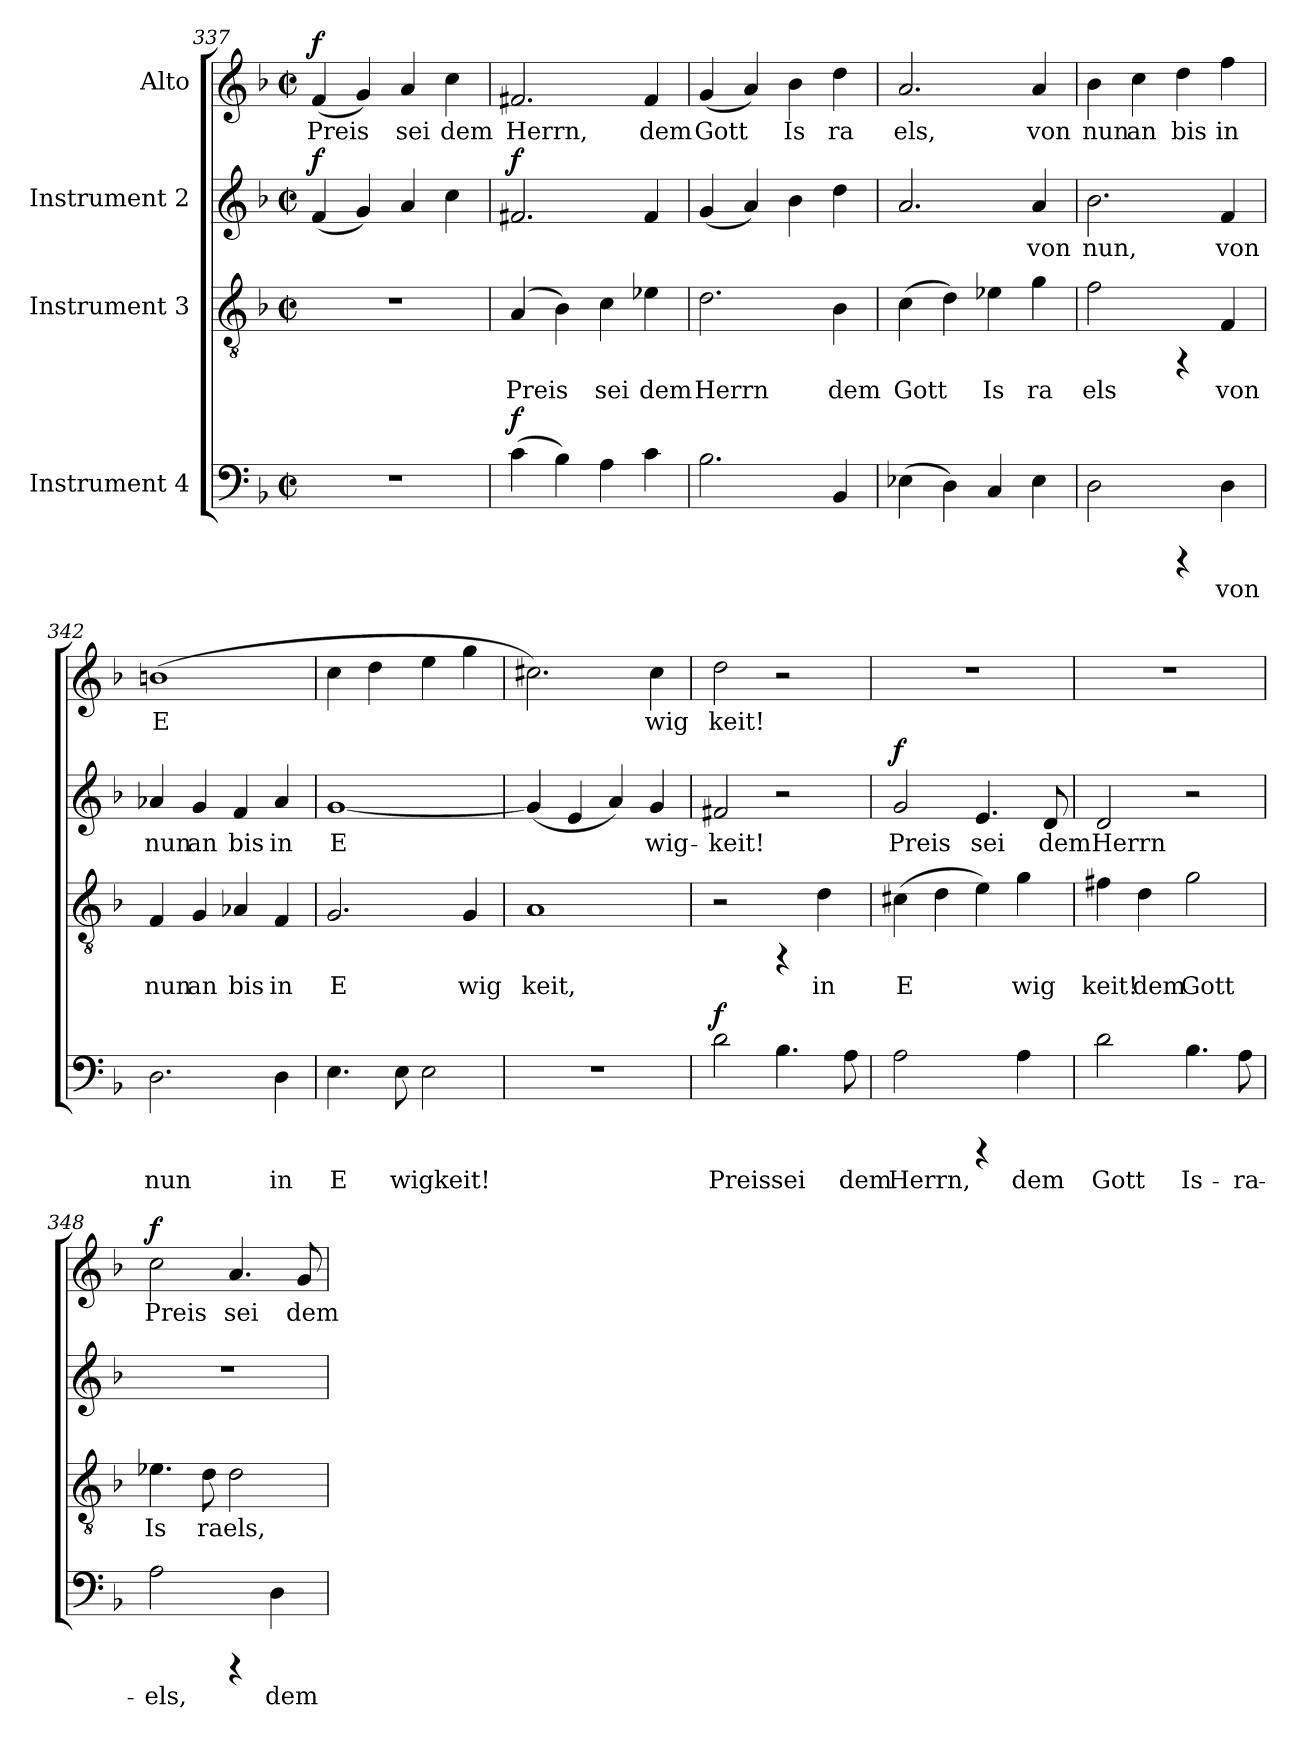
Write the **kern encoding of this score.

**kern	**text	**dynam	**kern	**text	**kern	**text	**dynam	**kern	**text	**dynam
*part4	*part4	*part4	*part3	*part3	*part2	*part2	*part2	*part1	*part1	*part1
*staff4	*staff4	*staff4	*staff3	*staff3	*staff2	*staff2	*staff2	*staff1	*staff1	*staff1
*I"Instrument 4	*	*	*I"Instrument 3	*	*I"Instrument 2	*	*	*I"Alto	*	*
*clefF4	*	*	*clefGv2	*	*clefG2	*	*	*clefG2	*	*
*k[b-]	*	*	*k[b-]	*	*k[b-]	*	*	*k[b-]	*	*
*F:	*	*	*F:	*	*F:	*	*	*F:	*	*
*M2/2	*	*	*M2/2	*	*M2/2	*	*	*M2/2	*	*
*met(c|)	*	*	*met(c|)	*	*met(c|)	*	*	*met(c|)	*	*
=337	=337	=337	=337	=337	=337	=337	=337	=337	=337	=337
!	!	!	!	!	!	!LO:LY:b:cj	!LO:DY:b	!	!LO:LY:b:cj	!LO:DY:a
1r	.	.	1r	.	(<4f/	--	f	(<4f/	Preis	f
!	!	!	!	!	!	!LO:LY:b:cj	!	!	!LO:LY:b:cj	!
.	.	.	.	.	4g/)	--	.	4g/)	.	.
!	!	!	!	!	!	!LO:LY:b:cj	!	!	!LO:LY:b:cj	!
.	.	.	.	.	4a/	--	.	4a/	sei	.
!	!	!	!	!	!	!LO:LY:b:cj	!	!	!LO:LY:b:cj	!
.	.	.	.	.	4cc\	--	.	4cc\	dem	.
=338	=338	=338	=338	=338	=338	=338	=338	=338	=338	=338
!	!LO:LY:b:cj	!LO:DY:b	!	!LO:LY:b:cj	!	!LO:LY:b:cj	!LO:DY:b	!	!LO:LY:b:cj	!
(>4c\	.	f	(>4A/	Preis	2.f#X/	--	f	2.f#X/	Herrn,	.
!	!LO:LY:b:cj	!	!	!LO:LY:b:cj	!	!	!	!	!	!
4B-\)	.	.	4B-\)	.	.	.	.	.	.	.
!	!LO:LY:b:cj	!	!	!LO:LY:b:cj	!	!	!	!	!	!
4A\	.	.	4c\	sei	.	.	.	.	.	.
!	!LO:LY:b:cj	!	!	!LO:LY:b:cj	!	!LO:LY:b:cj	!	!	!LO:LY:b:cj	!
4c\	.	.	4e-X\	dem	4f#/	--	.	4f#/	dem	.
=339	=339	=339	=339	=339	=339	=339	=339	=339	=339	=339
!	!LO:LY:b:cj	!	!	!LO:LY:b:cj	!	!LO:LY:b:cj	!	!	!LO:LY:b:cj	!
2.B-\	.	.	2.d\	Herrn	(<4g/	--	.	(<4g/	Gott	.
!	!	!	!	!	!	!LO:LY:b:cj	!	!	!LO:LY:b:cj	!
.	.	.	.	.	4a/)	--	.	4a/)	.	.
!	!	!	!	!	!	!LO:LY:b:cj	!	!	!LO:LY:b:cj	!
.	.	.	.	.	4b-\	--	.	4b-\	Is	.
!	!LO:LY:b:cj	!	!	!LO:LY:b:cj	!	!LO:LY:b:cj	!	!	!LO:LY:b:cj	!
4BB-/	.	.	4B-\	dem	4dd\	--	.	4dd\	ra	.
!!LO:PB:g=z
=340	=340	=340	=340	=340	=340	=340	=340	=340	=340	=340
!	!LO:LY:b:cj	!	!	!LO:LY:b:cj	!	!LO:LY:b:cj	!	!	!LO:LY:b:cj	!
(>4E-X\	.	.	(>4c\	Gott	2.a/	--	.	2.a/	els,	.
!	!LO:LY:b:cj	!	!	!LO:LY:b:cj	!	!	!	!	!	!
4D\)	.	.	4d\)	.	.	.	.	.	.	.
!	!LO:LY:b:cj	!	!	!LO:LY:b:cj	!	!	!	!	!	!
4C/	.	.	4e-X\	Is	.	.	.	.	.	.
!	!LO:LY:b:cj	!	!	!LO:LY:b:cj	!	!LO:LY:b:cj	!	!	!LO:LY:b:cj	!
4E-\	.	.	4g\	ra	4a/	-von	.	4a/	von	.
=341	=341	=341	=341	=341	=341	=341	=341	=341	=341	=341
!	!LO:LY:b:cj	!	!	!LO:LY:b:cj	!	!LO:LY:b:cj	!	!	!LO:LY:b:cj	!
2D\	.	.	2f\	els	2.b-\	nun,	.	4b-\	nun	.
!	!	!	!	!	!	!	!	!	!LO:LY:b:cj	!
.	.	.	.	.	.	.	.	4cc\	an	.
!	!	!	!	!	!	!	!	!	!LO:LY:b:cj	!
4rCCC	.	.	4rFF	.	.	.	.	4dd\	bis	.
!	!LO:LY:b:cj	!	!	!LO:LY:b:cj	!	!LO:LY:b:cj	!	!	!LO:LY:b:cj	!
4D\	von	.	4F/	von	4f/	von	.	4ff\	in	.
=342	=342	=342	=342	=342	=342	=342	=342	=342	=342	=342
!	!LO:LY:b:cj	!	!	!LO:LY:b:cj	!	!LO:LY:b:cj	!	!	!LO:LY:b:cj	!
2.D\	nun	.	4F/	nun	4a-X/	nun	.	(>1bn	E	.
!	!	!	!	!LO:LY:b:cj	!	!LO:LY:b:cj	!	!	!	!
.	.	.	4G/	an	4g/	an	.	.	.	.
!	!	!	!	!LO:LY:b:cj	!	!LO:LY:b:cj	!	!	!	!
.	.	.	4A-X/	bis	4f/	bis	.	.	.	.
!	!LO:LY:b:cj	!	!	!LO:LY:b:cj	!	!LO:LY:b:cj	!	!	!	!
4D\	in	.	4F/	in	4a-/	in	.	.	.	.
=343	=343	=343	=343	=343	=343	=343	=343	=343	=343	=343
!	!LO:LY:b:cj	!	!	!LO:LY:b:cj	!	!LO:LY:b:cj	!	!	!LO:LY:b:cj	!
4.E\	E	.	2.G/	E	[<1g	E-	.	4cc\	.	.
!	!	!	!	!	!	!	!	!	!LO:LY:b:cj	!
.	.	.	.	.	.	.	.	4dd\	.	.
!	!LO:LY:b:cj	!	!	!	!	!	!	!	!	!
8E\	wigkeit!	.	.	.	.	.	.	.	.	.
!	!LO:LY:b:cj	!	!	!	!	!	!	!	!LO:LY:b:cj	!
2E\	.	.	.	.	.	.	.	4ee\	.	.
!	!	!	!	!LO:LY:b:cj	!	!	!	!	!LO:LY:b:cj	!
.	.	.	4G/	wig	.	.	.	4gg\	.	.
=344	=344	=344	=344	=344	=344	=344	=344	=344	=344	=344
!	!	!	!	!LO:LY:b:cj	!	!LO:LY:b:cj	!	!	!LO:LY:b:cj	!
1r	.	.	1A	keit,	(<4g/]	--	.	2.cc#X\)	.	.
!	!	!	!	!	!	!LO:LY:b:cj	!	!	!	!
.	.	.	.	.	4e/	--	.	.	.	.
!	!	!	!	!	!	!LO:LY:b:cj	!	!	!	!
.	.	.	.	.	4a/)	--	.	.	.	.
!	!	!	!	!	!	!LO:LY:b:cj	!	!	!LO:LY:b:cj	!
.	.	.	.	.	4g/	-wig-	.	4cc#\	wig	.
=345	=345	=345	=345	=345	=345	=345	=345	=345	=345	=345
!	!LO:LY:b:cj	!LO:DY:a	!	!	!	!LO:LY:b:cj	!	!	!LO:LY:b:cj	!
2d\	Preis	f	2r	.	2f#X/	-keit!	.	2dd\	keit!	.
!	!LO:LY:b:cj	!	!	!	!	!	!	!	!	!
4.B-\	sei	.	4rFF	.	2r	.	.	2r	.	.
!	!	!	!	!LO:LY:b:cj	!	!	!	!	!	!
.	.	.	4d\	in	.	.	.	.	.	.
!	!LO:LY:b:cj	!	!	!	!	!	!	!	!	!
8A\	dem	.	.	.	.	.	.	.	.	.
=346	=346	=346	=346	=346	=346	=346	=346	=346	=346	=346
!	!LO:LY:b:cj	!	!	!LO:LY:b:cj	!	!LO:LY:b:cj	!LO:DY:a	!	!	!
2A\	Herrn,	.	(>4c#X\	E	2g/	Preis	f	1r	.	.
!	!	!	!	!LO:LY:b:cj	!	!	!	!	!	!
.	.	.	4d\	.	.	.	.	.	.	.
!	!	!	!	!LO:LY:b:cj	!	!LO:LY:b:cj	!	!	!	!
4rCCC	.	.	4e\)	.	4.e/	sei	.	.	.	.
!	!LO:LY:b:cj	!	!	!LO:LY:b:cj	!	!	!	!	!	!
4A\	dem	.	4g\	wig	.	.	.	.	.	.
!	!	!	!	!	!	!LO:LY:b:cj	!	!	!	!
.	.	.	.	.	8d/	dem	.	.	.	.
!!LO:PB:g=z
=347	=347	=347	=347	=347	=347	=347	=347	=347	=347	=347
!	!LO:LY:b:cj	!	!	!LO:LY:b:cj	!	!LO:LY:b:cj	!	!	!	!
2d\	Gott	.	4f#X\	keit!	2d/	Herrn	.	1r	.	.
!	!	!	!	!LO:LY:b:cj	!	!	!	!	!	!
.	.	.	4d\	dem	.	.	.	.	.	.
!	!LO:LY:b:cj	!	!	!LO:LY:b:cj	!	!	!	!	!	!
4.B-\	Is-	.	2g\	Gott	2r	.	.	.	.	.
!	!LO:LY:b:cj	!	!	!	!	!	!	!	!	!
8A\	-ra-	.	.	.	.	.	.	.	.	.
=348	=348	=348	=348	=348	=348	=348	=348	=348	=348	=348
!	!LO:LY:b:cj	!	!	!LO:LY:b:cj	!	!	!	!	!LO:LY:b:cj	!LO:DY:a
2A\	-els,	.	4.e-X\	Is	1r	.	.	2cc\	Preis	f
!	!	!	!	!LO:LY:b:cj	!	!	!	!	!	!
.	.	.	8d\	raels,	.	.	.	.	.	.
!	!	!	!	!LO:LY:b:cj	!	!	!	!	!LO:LY:b:cj	!
4rCCC	.	.	2d\	.	.	.	.	4.a/	sei	.
!	!LO:LY:b:cj	!	!	!	!	!	!	!	!	!
4D\	dem	.	.	.	.	.	.	.	.	.
!	!	!	!	!	!	!	!	!	!LO:LY:b:cj	!
.	.	.	.	.	.	.	.	8g/	dem	.
=	=	=	=	=	=	=	=	=	=	=
*-	*-	*-	*-	*-	*-	*-	*-	*-	*-	*-
